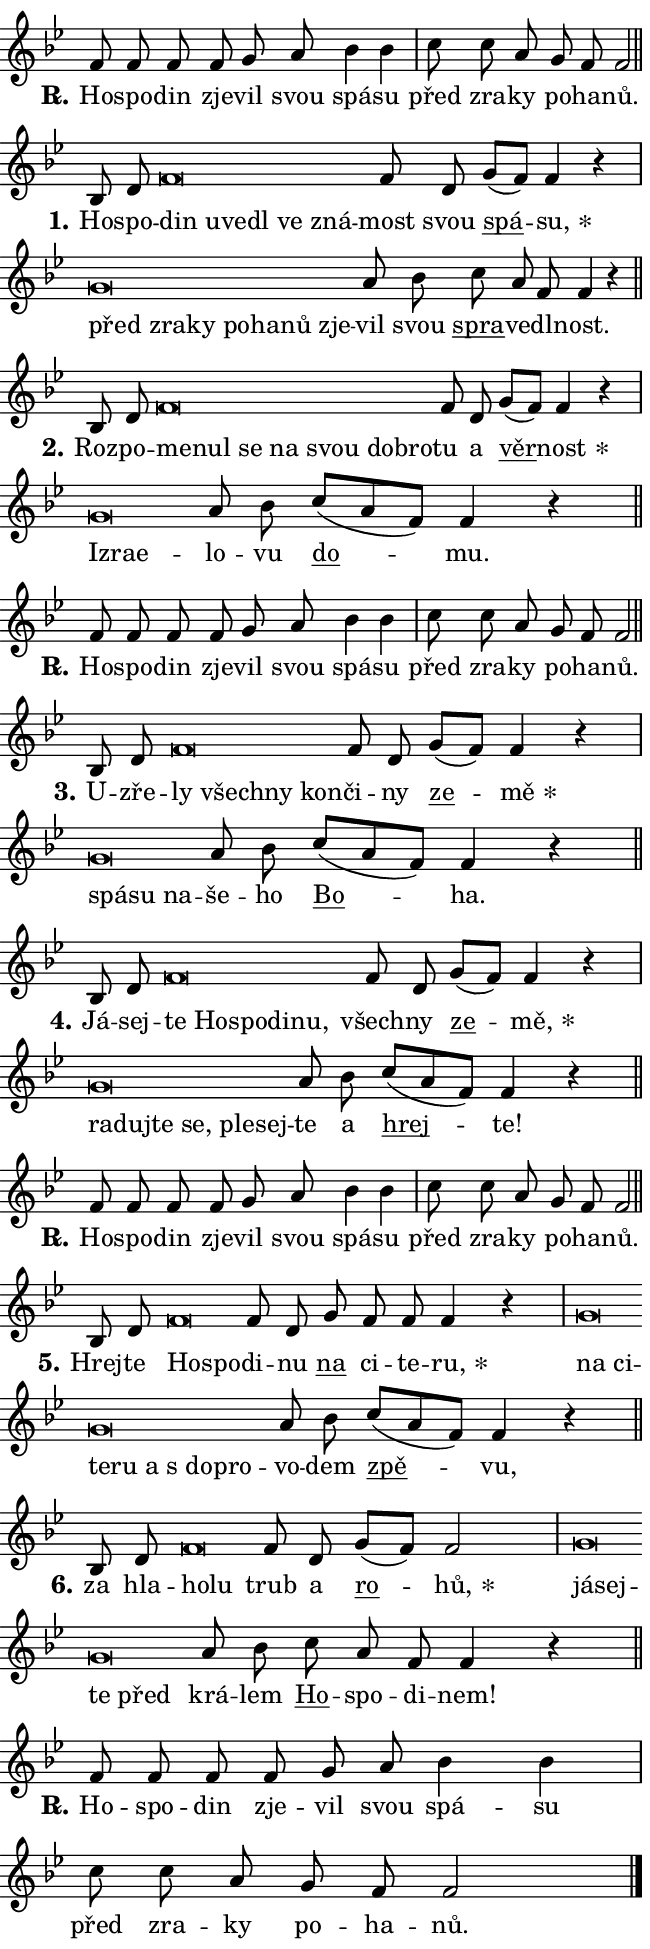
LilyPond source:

\version "2.24.0"
\header { tagline = "" }
\paper {
  indent = 0\cm
  top-margin = 0\cm
  right-margin = 0.13\cm % to fit lyric hyphens
  bottom-margin = 0\cm
  left-margin = 0\cm
  paper-width = 11\cm
  page-breaking = #ly:one-page-breaking
  system-system-spacing.basic-distance = #11
  score-system-spacing.basic-distance = #11
  ragged-last = ##f
}


%% Author: Thomas Morley
%% https://lists.gnu.org/archive/html/lilypond-user/2020-05/msg00002.html
#(define (line-position grob)
"Returns position of @var[grob} in current system:
   @code{'start}, if at first time-step
   @code{'end}, if at last time-step
   @code{'middle} otherwise
"
  (let* ((col (ly:item-get-column grob))
         (ln (ly:grob-object col 'left-neighbor))
         (rn (ly:grob-object col 'right-neighbor))
         (col-to-check-left (if (ly:grob? ln) ln col))
         (col-to-check-right (if (ly:grob? rn) rn col))
         (break-dir-left
           (and
             (ly:grob-property col-to-check-left 'non-musical #f)
             (ly:item-break-dir col-to-check-left)))
         (break-dir-right
           (and
             (ly:grob-property col-to-check-right 'non-musical #f)
             (ly:item-break-dir col-to-check-right))))
        (cond ((eqv? 1 break-dir-left) 'start)
              ((eqv? -1 break-dir-right) 'end)
              (else 'middle))))

#(define (tranparent-at-line-position vctor)
  (lambda (grob)
  "Relying on @code{line-position} select the relevant enry from @var{vctor}.
Used to determine transparency,"
    (case (line-position grob)
      ((end) (not (vector-ref vctor 0)))
      ((middle) (not (vector-ref vctor 1)))
      ((start) (not (vector-ref vctor 2))))))

noteHeadBreakVisibility =
#(define-music-function (break-visibility)(vector?)
"Makes @code{NoteHead}s transparent relying on @var{break-visibility}"
#{
  \override NoteHead.transparent =
    #(tranparent-at-line-position break-visibility)
#})

#(define delete-ledgers-for-transparent-note-heads
  (lambda (grob)
    "Reads whether a @code{NoteHead} is transparent.
If so this @code{NoteHead} is removed from @code{'note-heads} from
@var{grob}, which is supposed to be @code{LedgerLineSpanner}.
As a result ledgers are not printed for this @code{NoteHead}"
    (let* ((nhds-array (ly:grob-object grob 'note-heads))
           (nhds-list
             (if (ly:grob-array? nhds-array)
                 (ly:grob-array->list nhds-array)
                 '()))
           ;; Relies on the transparent-property being done before
           ;; Staff.LedgerLineSpanner.after-line-breaking is executed.
           ;; This is fragile ...
           (to-keep
             (remove
               (lambda (nhd)
                 (ly:grob-property nhd 'transparent #f))
               nhds-list)))
      ;; TODO find a better method to iterate over grob-arrays, similiar
      ;; to filter/remove etc for lists
      ;; For now rebuilt from scratch
      (set! (ly:grob-object grob 'note-heads)  '())
      (for-each
        (lambda (nhd)
          (ly:pointer-group-interface::add-grob grob 'note-heads nhd))
        to-keep))))

squashNotes = {
  \override NoteHead.X-extent = #'(-0.2 . 0.2)
  \override NoteHead.Y-extent = #'(-0.75 . 0)
  \override NoteHead.stencil =
    #(lambda (grob)
       (let ((pos (ly:grob-property grob 'staff-position)))
         (begin
           (if (< pos -7) (display "ERROR: Lower brevis then expected\n") (display ""))
           (if (<= pos -6) ly:text-interface::print ly:note-head::print))))
}
unSquashNotes = {
  \revert NoteHead.X-extent
  \revert NoteHead.Y-extent
  \revert NoteHead.stencil
}

hideNotes = \noteHeadBreakVisibility #begin-of-line-visible
unHideNotes = \noteHeadBreakVisibility #all-visible

% work-around for resetting accidentals
% https://lilypond.org/doc/v2.23/Documentation/notation/displaying-rhythms#unmetered-music
cadenzaMeasure = {
  \cadenzaOff
  \partial 1024 s1024
  \cadenzaOn
}

#(define-markup-command (accent layout props text) (markup?)
  "Underline accented syllable"
  (interpret-markup layout props
    #{\markup \override #'(offset . 4.3) \underline { #text }#}))

responsum = \markup \concat {
  "R" \hspace #-1.05 \path #0.1 #'((moveto 0 0.07) (lineto 0.9 0.8)) \hspace #0.05 "."
}

spaceSize = #0.6828661417322834 % exact space size for TeX Gyre Schola

\layout {
  \context {
    \Staff
    \remove "Time_signature_engraver"
    \override LedgerLineSpanner.after-line-breaking = #delete-ledgers-for-transparent-note-heads
  }
  \context {
    \Lyrics {
      \override LyricSpace.minimum-distance = \spaceSize
      \override LyricText.font-name = #"TeX Gyre Schola"
      \override LyricText.font-size = 1
      \override StanzaNumber.font-name = #"TeX Gyre Schola Bold"
      \override StanzaNumber.font-size = 1
    }
  }
  \context {
    \Score 
    \override NoteHead.text =
      #(lambda (grob) 
        (let ((pos (ly:grob-property grob 'staff-position)))
          #{\markup {
            \combine
              \halign #-0.55 \raise #(if (= pos -6) 0 0.5) \override #'(thickness . 2) \draw-line #'(3.2 . 0)
              \musicglyph "noteheads.sM1"
          }#}))
  }
}

% magnetic-lyrics.ily
%
%   written by
%     Jean Abou Samra <jean@abou-samra.fr>
%     Werner Lemberg <wl@gnu.org>
%
%   adapted by
%     Jiri Hon <jiri.hon@gmail.com>
%
% Version 2022-Apr-15

% https://www.mail-archive.com/lilypond-user@gnu.org/msg149350.html

#(define (Left_hyphen_pointer_engraver context)
   "Collect syllable-hyphen-syllable occurrences in lyrics and store
them in properties.  This engraver only looks to the left.  For
example, if the lyrics input is @code{foo -- bar}, it does the
following.

@itemize @bullet
@item
Set the @code{text} property of the @code{LyricHyphen} grob between
@q{foo} and @q{bar} to @code{foo}.

@item
Set the @code{left-hyphen} property of the @code{LyricText} grob with
text @q{foo} to the @code{LyricHyphen} grob between @q{foo} and
@q{bar}.
@end itemize

Use this auxiliary engraver in combination with the
@code{lyric-@/text::@/apply-@/magnetic-@/offset!} hook."
   (let ((hyphen #f)
         (text #f))
     (make-engraver
      (acknowledgers
       ((lyric-syllable-interface engraver grob source-engraver)
        (set! text grob)))
      (end-acknowledgers
       ((lyric-hyphen-interface engraver grob source-engraver)
        ;(when (not (grob::has-interface grob 'lyric-space-interface))
          (set! hyphen grob)));)
      ((stop-translation-timestep engraver)
       (when (and text hyphen)
         (ly:grob-set-object! text 'left-hyphen hyphen))
       (set! text #f)
       (set! hyphen #f)))))

#(define (lyric-text::apply-magnetic-offset! grob)
   "If the space between two syllables is less than the value in
property @code{LyricText@/.details@/.squash-threshold}, move the right
syllable to the left so that it gets concatenated with the left
syllable.

Use this function as a hook for
@code{LyricText@/.after-@/line-@/breaking} if the
@code{Left_@/hyphen_@/pointer_@/engraver} is active."
   (let ((hyphen (ly:grob-object grob 'left-hyphen #f)))
     (when hyphen
       (let ((left-text (ly:spanner-bound hyphen LEFT)))
         (when (grob::has-interface left-text 'lyric-syllable-interface)
           (let* ((common (ly:grob-common-refpoint grob left-text X))
                  (this-x-ext (ly:grob-extent grob common X))
                  (left-x-ext
                   (begin
                     ;; Trigger magnetism for left-text.
                     (ly:grob-property left-text 'after-line-breaking)
                     (ly:grob-extent left-text common X)))
                  ;; `delta` is the gap width between two syllables.
                  (delta (- (interval-start this-x-ext)
                            (interval-end left-x-ext)))
                  (details (ly:grob-property grob 'details))
                  (threshold (assoc-get 'squash-threshold details 0.2)))
             (when (< delta threshold)
               (let* (;; We have to manipulate the input text so that
                      ;; ligatures crossing syllable boundaries are not
                      ;; disabled.  For languages based on the Latin
                      ;; script this is essentially a beautification.
                      ;; However, for non-Western scripts it can be a
                      ;; necessity.
                      (lt (ly:grob-property left-text 'text))
                      (rt (ly:grob-property grob 'text))
                      (is-space (grob::has-interface hyphen 'lyric-space-interface))
                      (space (if is-space " " ""))
                      (extra-delta (if is-space spaceSize 0))
                      ;; Append new syllable.
                      (ltrt-space (if (and (string? lt) (string? rt))
                                (string-append lt space rt)
                                (make-concat-markup (list lt space rt))))
                      ;; Right-align `ltrt` to the right side.
                      (ltrt-space-markup (grob-interpret-markup
                               grob
                               (make-translate-markup
                                (cons (interval-length this-x-ext) 0)
                                (make-right-align-markup ltrt-space)))))
                 (begin
                   ;; Don't print `left-text`.
                   (ly:grob-set-property! left-text 'stencil #f)
                   ;; Set text and stencil (which holds all collected
                   ;; syllables so far) and shift it to the left.
                   (ly:grob-set-property! grob 'text ltrt-space)
                   (ly:grob-set-property! grob 'stencil ltrt-space-markup)
                   (ly:grob-translate-axis! grob (- (- delta extra-delta)) X))))))))))


#(define (lyric-hyphen::displace-bounds-first grob)
   ;; Make very sure this callback isn't triggered too early.
   (let ((left (ly:spanner-bound grob LEFT))
         (right (ly:spanner-bound grob RIGHT)))
     (ly:grob-property left 'after-line-breaking)
     (ly:grob-property right 'after-line-breaking)
     (ly:lyric-hyphen::print grob)))

squashThreshold = #0.4

\layout {
  \context {
    \Lyrics
    \consists #Left_hyphen_pointer_engraver
    \override LyricText.after-line-breaking =
      #lyric-text::apply-magnetic-offset!
    \override LyricHyphen.stencil = #lyric-hyphen::displace-bounds-first
    \override LyricText.details.squash-threshold = \squashThreshold
    \override LyricHyphen.minimum-distance = 0
    \override LyricHyphen.minimum-length = \squashThreshold
  }
}

squashText = \override LyricText.details.squash-threshold = 9999
unSquashText = \override LyricText.details.squash-threshold = \squashThreshold

leftText = \override LyricText.self-alignment-X = #LEFT
unLeftText = \revert LyricText.self-alignment-X

starOffset = #(lambda (grob) 
                (let ((x_offset (ly:self-alignment-interface::aligned-on-x-parent grob)))
                  (if (= x_offset 0) 0 (+ x_offset 1.2))))

star = #(define-music-function (syllable)(string?)
"Append star separator at the end of a syllable"
#{
  \once \override LyricText.X-offset = #starOffset
  \lyricmode { \markup {
    #syllable
    \override #'((font-name . "TeX Gyre Schola Bold")) \hspace #0.2 \lower #0.65 \larger "*"
  } }
#})

starAccent = #(define-music-function (syllable)(string?)
"Append star separator at the end of a syllable and make accent"
#{
  \once \override LyricText.X-offset = #starOffset
  \lyricmode { \markup {
    \accent #syllable
    \override #'((font-name . "TeX Gyre Schola Bold")) \hspace #0.2 \lower #0.65 \larger "*"
  } }
#})

breath = #(define-music-function (syllable)(string?)
"Append breathing indicator at the end of a syllable"
#{
  \lyricmode { \markup { #syllable "+" } }
#})

optionalBreath = #(define-music-function (syllable)(string?)
"Append optional breathing indicator at the end of a syllable"
#{
  \lyricmode { \markup { #syllable "(+)" } }
#})


\score {
    <<
        \new Voice = "melody" { \cadenzaOn \key bes \major \relative { f'8 f f f g a \bar "" bes4 bes \cadenzaMeasure \bar "|" c8 c a \bar "" g f f2 \cadenzaMeasure \bar "||" \break } }
        \new Lyrics \lyricsto "melody" { \lyricmode { \set stanza = \responsum
Ho -- spo -- din zje -- vil svou spá -- su před zra -- ky po -- ha -- nů. } }
    >>
    \layout {}
}

\score {
    <<
        \new Voice = "melody" { \cadenzaOn \key bes \major \relative { bes8 d \bar "" \squashNotes f\breve*1/16 \hideNotes \breve*1/16 \bar "" \breve*1/16 \bar "" \breve*1/16 \bar "" \breve*1/16 \breve*1/16 \bar "" \unHideNotes \unSquashNotes f8 d \bar "" g[( f)] f4 r \cadenzaMeasure \bar "|" \squashNotes g\breve*1/16 \hideNotes \breve*1/16 \bar "" \breve*1/16 \bar "" \breve*1/16 \bar "" \breve*1/16 \bar "" \breve*1/16 \breve*1/16 \bar "" \unHideNotes \unSquashNotes a8 bes \bar "" c a f f4 r \cadenzaMeasure \bar "||" \break } }
        \new Lyrics \lyricsto "melody" { \lyricmode { \set stanza = "1."
Ho -- spo -- \leftText din \squashText u -- ve -- dl ve zná -- \unLeftText \unSquashText most svou \markup \accent spá -- \star su, \leftText před \squashText zra -- ky po -- ha -- nů zje -- \unLeftText \unSquashText vil svou \markup \accent spra -- ve -- dl -- nost. } }
    >>
    \layout {}
}

\score {
    <<
        \new Voice = "melody" { \cadenzaOn \key bes \major \relative { bes8 d \bar "" \squashNotes f\breve*1/16 \hideNotes \breve*1/16 \bar "" \breve*1/16 \bar "" \breve*1/16 \bar "" \breve*1/16 \bar "" \breve*1/16 \breve*1/16 \bar "" \unHideNotes \unSquashNotes f8 d \bar "" g[( f)] f4 r \cadenzaMeasure \bar "|" \squashNotes g\breve*1/16 \hideNotes \breve*1/16 \breve*1/16 \bar "" \unHideNotes \unSquashNotes a8 bes \bar "" c[( a f)] f4 r \cadenzaMeasure \bar "||" \break } }
        \new Lyrics \lyricsto "melody" { \lyricmode { \set stanza = "2."
Roz -- po -- \leftText me -- \squashText nul se na svou dob -- ro -- \unLeftText \unSquashText tu a \markup \accent věr -- \star nost \leftText Iz -- \squashText ra -- e -- \unLeftText \unSquashText lo -- vu \markup \accent do -- mu. } }
    >>
    \layout {}
}

\score {
    <<
        \new Voice = "melody" { \cadenzaOn \key bes \major \relative { f'8 f f f g a \bar "" bes4 bes \cadenzaMeasure \bar "|" c8 c a \bar "" g f f2 \cadenzaMeasure \bar "||" \break } }
        \new Lyrics \lyricsto "melody" { \lyricmode { \set stanza = \responsum
Ho -- spo -- din zje -- vil svou spá -- su před zra -- ky po -- ha -- nů. } }
    >>
    \layout {}
}

\score {
    <<
        \new Voice = "melody" { \cadenzaOn \key bes \major \relative { bes8 d \bar "" \squashNotes f\breve*1/16 \hideNotes \breve*1/16 \bar "" \breve*1/16 \breve*1/16 \bar "" \unHideNotes \unSquashNotes f8 d \bar "" g[( f)] f4 r \cadenzaMeasure \bar "|" \squashNotes g\breve*1/16 \hideNotes \breve*1/16 \breve*1/16 \bar "" \unHideNotes \unSquashNotes a8 bes \bar "" c[( a f)] f4 r \cadenzaMeasure \bar "||" \break } }
        \new Lyrics \lyricsto "melody" { \lyricmode { \set stanza = "3."
U -- zře -- \leftText ly \squashText všech -- ny kon -- \unLeftText \unSquashText či -- ny \markup \accent ze -- \star mě \leftText spá -- \squashText su na -- \unLeftText \unSquashText še -- ho \markup \accent Bo -- ha. } }
    >>
    \layout {}
}

\score {
    <<
        \new Voice = "melody" { \cadenzaOn \key bes \major \relative { bes8 d \bar "" \squashNotes f\breve*1/16 \hideNotes \breve*1/16 \bar "" \breve*1/16 \bar "" \breve*1/16 \breve*1/16 \bar "" \unHideNotes \unSquashNotes f8 d \bar "" g[( f)] f4 r \cadenzaMeasure \bar "|" \squashNotes g\breve*1/16 \hideNotes \breve*1/16 \bar "" \breve*1/16 \bar "" \breve*1/16 \bar "" \breve*1/16 \breve*1/16 \bar "" \unHideNotes \unSquashNotes a8 bes \bar "" c[( a f)] f4 r \cadenzaMeasure \bar "||" \break } }
        \new Lyrics \lyricsto "melody" { \lyricmode { \set stanza = "4."
Já -- sej -- \leftText te \squashText Ho -- spo -- di -- nu, \unLeftText \unSquashText všech -- ny \markup \accent ze -- \star mě, \leftText ra -- \squashText duj -- te se, ple -- sej -- \unLeftText \unSquashText te a \markup \accent hrej -- te! } }
    >>
    \layout {}
}

\score {
    <<
        \new Voice = "melody" { \cadenzaOn \key bes \major \relative { f'8 f f f g a \bar "" bes4 bes \cadenzaMeasure \bar "|" c8 c a \bar "" g f f2 \cadenzaMeasure \bar "||" \break } }
        \new Lyrics \lyricsto "melody" { \lyricmode { \set stanza = \responsum
Ho -- spo -- din zje -- vil svou spá -- su před zra -- ky po -- ha -- nů. } }
    >>
    \layout {}
}

\score {
    <<
        \new Voice = "melody" { \cadenzaOn \key bes \major \relative { bes8 d \bar "" \squashNotes f\breve*1/16 \hideNotes \breve*1/16 \bar "" \unHideNotes \unSquashNotes f8 d \bar "" g f f f4 r \cadenzaMeasure \bar "|" \squashNotes g\breve*1/16 \hideNotes \breve*1/16 \bar "" \breve*1/16 \bar "" \breve*1/16 \bar "" \breve*1/16 \bar "" \breve*1/16 \breve*1/16 \bar "" \unHideNotes \unSquashNotes a8 bes \bar "" c[( a f)] f4 r \cadenzaMeasure \bar "||" \break } }
        \new Lyrics \lyricsto "melody" { \lyricmode { \set stanza = "5."
Hrej -- te \leftText Ho -- \squashText spo -- \unLeftText \unSquashText di -- nu \markup \accent na ci -- te -- \star ru, \leftText na \squashText ci -- te -- ru a "s do" -- pro -- \unLeftText \unSquashText vo -- dem \markup \accent zpě -- vu, } }
    >>
    \layout {}
}

\score {
    <<
        \new Voice = "melody" { \cadenzaOn \key bes \major \relative { bes8 d \bar "" \squashNotes f\breve*1/16 \hideNotes \breve*1/16 \bar "" \unHideNotes \unSquashNotes f8 d \bar "" g[( f)] f2 \cadenzaMeasure \bar "|" \squashNotes g\breve*1/16 \hideNotes \breve*1/16 \bar "" \breve*1/16 \breve*1/16 \bar "" \unHideNotes \unSquashNotes a8 bes \bar "" c a f f4 r \cadenzaMeasure \bar "||" \break } }
        \new Lyrics \lyricsto "melody" { \lyricmode { \set stanza = "6."
za hla -- \leftText ho -- \squashText lu \unLeftText \unSquashText trub a \markup \accent ro -- \star hů, \leftText já -- \squashText sej -- te před \unLeftText \unSquashText krá -- lem \markup \accent Ho -- spo -- di -- nem! } }
    >>
    \layout {}
}

\score {
    <<
        \new Voice = "melody" { \cadenzaOn \key bes \major \relative { f'8 f f f g a \bar "" bes4 bes \cadenzaMeasure \bar "|" c8 c a \bar "" g f f2 \cadenzaMeasure \bar "||" \break } \bar "|." }
        \new Lyrics \lyricsto "melody" { \lyricmode { \set stanza = \responsum
Ho -- spo -- din zje -- vil svou spá -- su před zra -- ky po -- ha -- nů. } }
    >>
    \layout {}
}
